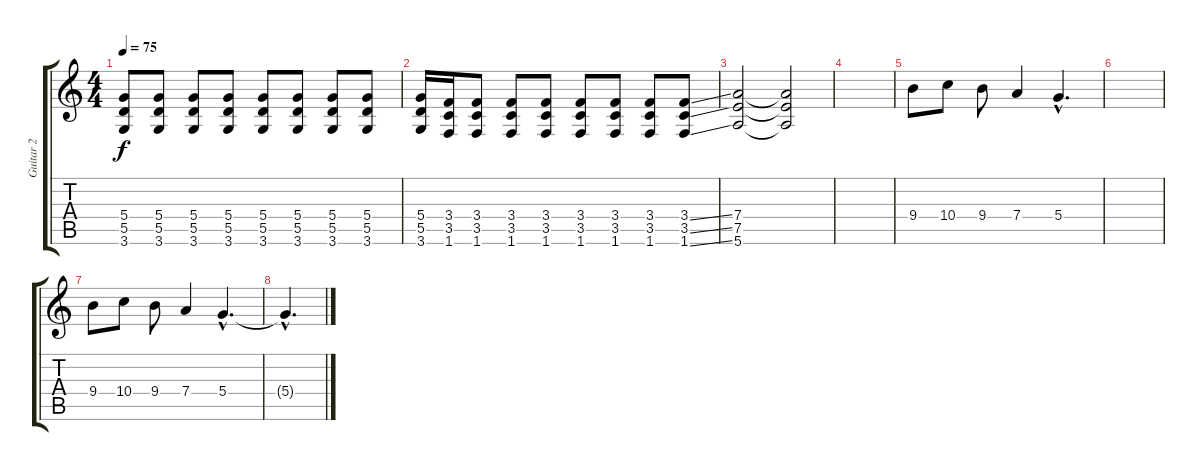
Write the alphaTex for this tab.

\track ("Guitar 2" "Guitar 2") {instrument distortionguitar}
\staff {score tabs}
\tuning (E4 B3 G3 D3 A2 E2) {hide}
\ts (4 4)
\tempo 75
\clef g2
\ks c
(5.4 5.5 3.6).8{dy f} (5.4 5.5 3.6).8 (5.4 5.5 3.6).8 (5.4 5.5 3.6).8 (5.4 5.5 3.6).8 (5.4 5.5 3.6).8 (5.4 5.5 3.6).8 (5.4 5.5 3.6).8 |
(5.4 5.5 3.6).16 (3.4 3.5 1.6).16 (3.4 3.5 1.6).8 (3.4 3.5 1.6).8 (3.4 3.5 1.6).8 (3.4 3.5 1.6).8 (3.4 3.5 1.6).8 (3.4 3.5 1.6).8 (3.4{ss} 3.5{ss} 1.6{ss}).8 |
(7.4 7.5 5.6).2 (7.4{t} 7.5{t} 5.6{t}).2 |
|
9.4.8 10.4.8 9.4.8 7.4.4 5.4{hac}.4{d} |
|
9.4.8 10.4.8 9.4.8 7.4.4 5.4{hac}.4{d} |
5.4{hac t}.4{d}
